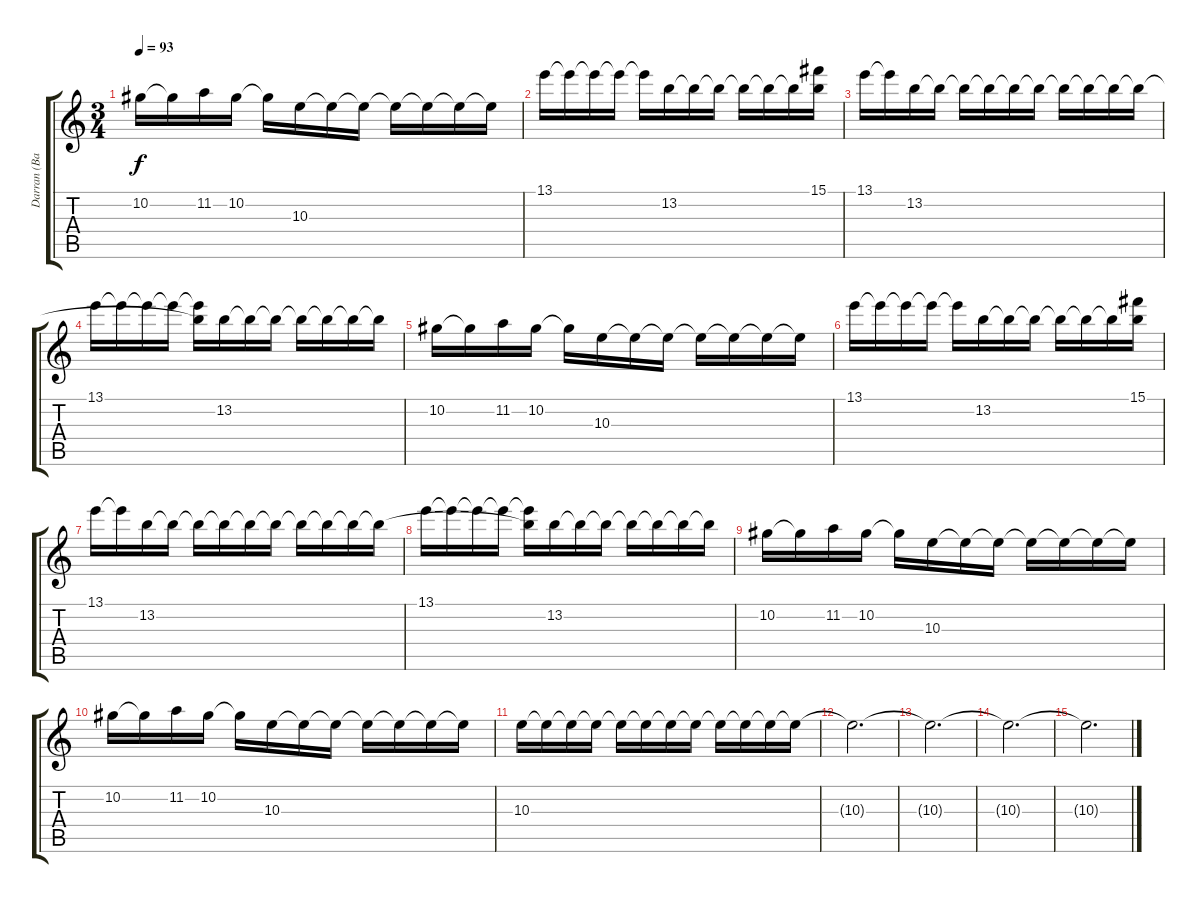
\track ("Darran (Backing)" "Darran (Ba") {instrument distortionguitar}
\staff {score tabs}
\tuning (Eb4 Bb3 Gb3 Db3 Ab2 Db2) {hide}
\ts (3 4)
\tempo 93
\clef g2
\ks c
10.2.16{dy f} 10.2{t}.16 11.2.16 10.2.16 10.2{t}.16 10.3.16 10.3{t}.16 10.3{t}.16 10.3{t}.16 10.3{t}.16 10.3{t}.16 10.3{t}.16 |
13.1.16 13.1{t}.16 13.1{t}.16 13.1{t}.16 13.1{t}.16 13.2.16 13.2{t}.16 13.2{t}.16 13.2{t}.16 13.2{t}.16 13.2{t}.16 (15.1 13.2{t}).16 |
13.1.16 13.1{t}.16 13.2.16 13.2{t}.16 13.2{t}.16 13.2{t}.16 13.2{t}.16 13.2{t}.16 13.2{t}.16 13.2{t}.16 13.2{t}.16 13.2{t}.16 |
13.1.16 13.1{t}.16 13.1{t}.16 13.1{t}.16 (13.1{t} 13.2{t}).16 13.2.16 13.2{t}.16 13.2{t}.16 13.2{t}.16 13.2{t}.16 13.2{t}.16 13.2{t}.16 |
10.2.16 10.2{t}.16 11.2.16 10.2.16 10.2{t}.16 10.3.16 10.3{t}.16 10.3{t}.16 10.3{t}.16 10.3{t}.16 10.3{t}.16 10.3{t}.16 |
13.1.16 13.1{t}.16 13.1{t}.16 13.1{t}.16 13.1{t}.16 13.2.16 13.2{t}.16 13.2{t}.16 13.2{t}.16 13.2{t}.16 13.2{t}.16 (15.1 13.2{t}).16 |
13.1.16 13.1{t}.16 13.2.16 13.2{t}.16 13.2{t}.16 13.2{t}.16 13.2{t}.16 13.2{t}.16 13.2{t}.16 13.2{t}.16 13.2{t}.16 13.2{t}.16 |
13.1.16 13.1{t}.16 13.1{t}.16 13.1{t}.16 (13.1{t} 13.2{t}).16 13.2.16 13.2{t}.16 13.2{t}.16 13.2{t}.16 13.2{t}.16 13.2{t}.16 13.2{t}.16 |
10.2.16 10.2{t}.16 11.2.16 10.2.16 10.2{t}.16 10.3.16 10.3{t}.16 10.3{t}.16 10.3{t}.16 10.3{t}.16 10.3{t}.16 10.3{t}.16 |
10.2.16 10.2{t}.16 11.2.16 10.2.16 10.2{t}.16 10.3.16 10.3{t}.16 10.3{t}.16 10.3{t}.16 10.3{t}.16 10.3{t}.16 10.3{t}.16 |
10.3.16 10.3{t}.16 10.3{t}.16 10.3{t}.16 10.3{t}.16 10.3{t}.16 10.3{t}.16 10.3{t}.16 10.3{t}.16 10.3{t}.16 10.3{t}.16 10.3{t}.16 |
10.3{t}.2{d} |
10.3{t}.2{d} |
10.3{t}.2{d} |
10.3{t}.2{d}
